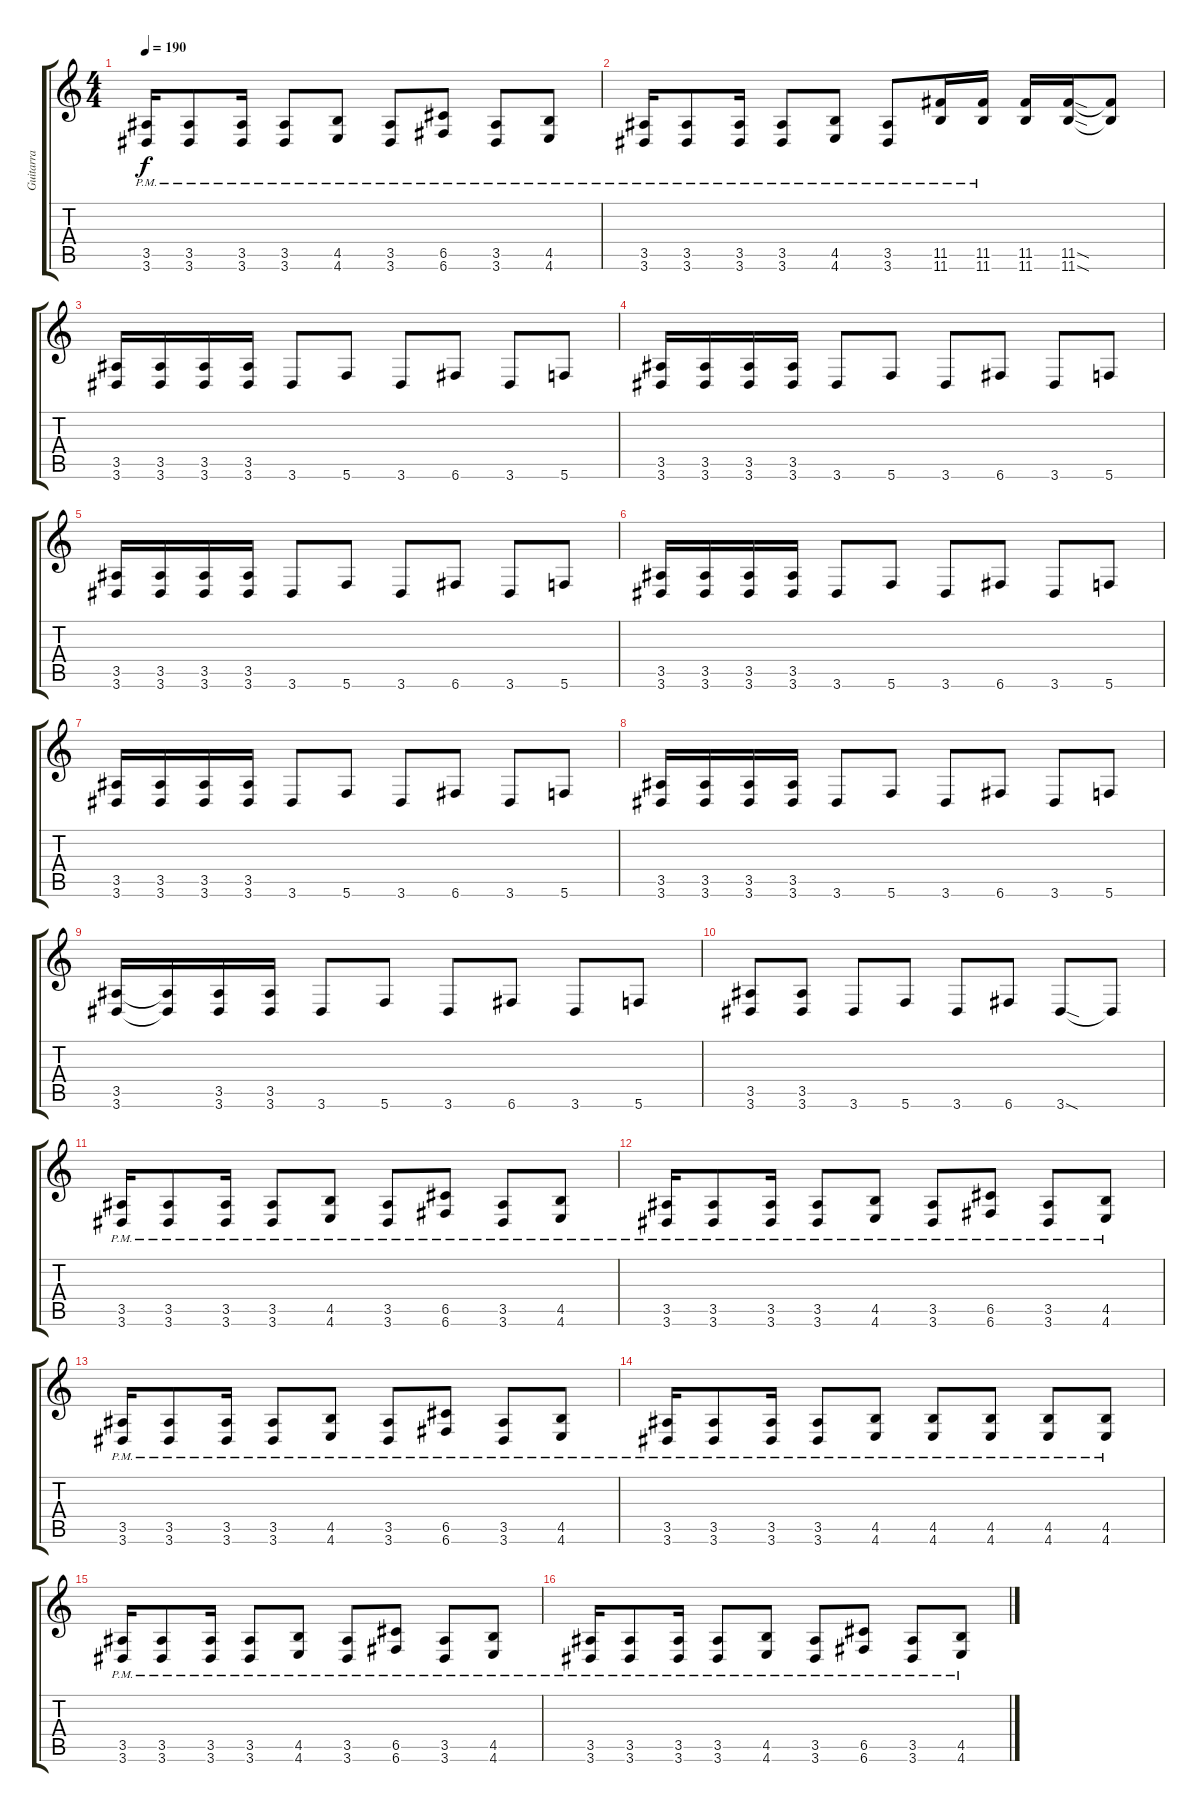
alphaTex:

\track ("Guitarra" "Guitarra") {instrument distortionguitar}
\staff {score tabs}
\tuning (D4 A3 F3 C3 G2 C2) {hide}
\ts (4 4)
\tempo 190
\clef g2
\ks c
(3.5{pm} 3.6{pm}).16{dy f} (3.5{pm} 3.6{pm}).8 (3.5{pm} 3.6{pm}).16 (3.5{pm} 3.6{pm}).8 (4.5{pm} 4.6{pm}).8 (3.5{pm} 3.6{pm}).8 (6.5{pm} 6.6{pm}).8 (3.5{pm} 3.6{pm}).8 (4.5{pm} 4.6{pm}).8 |
(3.5{pm} 3.6{pm}).16 (3.5{pm} 3.6{pm}).8 (3.5{pm} 3.6{pm}).16 (3.5{pm} 3.6{pm}).8 (4.5{pm} 4.6{pm}).8 (3.5{pm} 3.6{pm}).8 (11.5{pm} 11.6{pm}).16 (11.5{pm} 11.6{pm}).16 (11.5 11.6).16 (11.5{sod} 11.6{sod}).16 (11.5{t} 11.6{t}).8 |
(3.5 3.6).16 (3.5 3.6).16 (3.5 3.6).16 (3.5 3.6).16 3.6.8 5.6.8 3.6.8 6.6.8 3.6.8 5.6.8 |
(3.5 3.6).16 (3.5 3.6).16 (3.5 3.6).16 (3.5 3.6).16 3.6.8 5.6.8 3.6.8 6.6.8 3.6.8 5.6.8 |
(3.5 3.6).16 (3.5 3.6).16 (3.5 3.6).16 (3.5 3.6).16 3.6.8 5.6.8 3.6.8 6.6.8 3.6.8 5.6.8 |
(3.5 3.6).16 (3.5 3.6).16 (3.5 3.6).16 (3.5 3.6).16 3.6.8 5.6.8 3.6.8 6.6.8 3.6.8 5.6.8 |
(3.5 3.6).16 (3.5 3.6).16 (3.5 3.6).16 (3.5 3.6).16 3.6.8 5.6.8 3.6.8 6.6.8 3.6.8 5.6.8 |
(3.5 3.6).16 (3.5 3.6).16 (3.5 3.6).16 (3.5 3.6).16 3.6.8 5.6.8 3.6.8 6.6.8 3.6.8 5.6.8 |
(3.5 3.6).16 (3.5{t} 3.6{t}).16 (3.5 3.6).16 (3.5 3.6).16 3.6.8 5.6.8 3.6.8 6.6.8 3.6.8 5.6.8 |
(3.5 3.6).8 (3.5 3.6).8 3.6.8 5.6.8 3.6.8 6.6.8 3.6{sod}.8 3.6{t}.8 |
(3.5{pm} 3.6{pm}).16 (3.5{pm} 3.6{pm}).8 (3.5{pm} 3.6{pm}).16 (3.5{pm} 3.6{pm}).8 (4.5{pm} 4.6{pm}).8 (3.5{pm} 3.6{pm}).8 (6.5{pm} 6.6{pm}).8 (3.5{pm} 3.6{pm}).8 (4.5{pm} 4.6{pm}).8 |
(3.5{pm} 3.6{pm}).16 (3.5{pm} 3.6{pm}).8 (3.5{pm} 3.6{pm}).16 (3.5{pm} 3.6{pm}).8 (4.5{pm} 4.6{pm}).8 (3.5{pm} 3.6{pm}).8 (6.5{pm} 6.6{pm}).8 (3.5{pm} 3.6{pm}).8 (4.5{pm} 4.6{pm}).8 |
(3.5{pm} 3.6{pm}).16 (3.5{pm} 3.6{pm}).8 (3.5{pm} 3.6{pm}).16 (3.5{pm} 3.6{pm}).8 (4.5{pm} 4.6{pm}).8 (3.5{pm} 3.6{pm}).8 (6.5{pm} 6.6{pm}).8 (3.5{pm} 3.6{pm}).8 (4.5{pm} 4.6{pm}).8 |
(3.5{pm} 3.6{pm}).16 (3.5{pm} 3.6{pm}).8 (3.5{pm} 3.6{pm}).16 (3.5{pm} 3.6{pm}).8 (4.5{pm} 4.6{pm}).8 (4.5{pm} 4.6{pm}).8 (4.5{pm} 4.6{pm}).8 (4.5{pm} 4.6{pm}).8 (4.5{pm} 4.6{pm}).8 |
(3.5{pm} 3.6{pm}).16 (3.5{pm} 3.6{pm}).8 (3.5{pm} 3.6{pm}).16 (3.5{pm} 3.6{pm}).8 (4.5{pm} 4.6{pm}).8 (3.5{pm} 3.6{pm}).8 (6.5{pm} 6.6{pm}).8 (3.5{pm} 3.6{pm}).8 (4.5{pm} 4.6{pm}).8 |
(3.5{pm} 3.6{pm}).16 (3.5{pm} 3.6{pm}).8 (3.5{pm} 3.6{pm}).16 (3.5{pm} 3.6{pm}).8 (4.5{pm} 4.6{pm}).8 (3.5{pm} 3.6{pm}).8 (6.5{pm} 6.6{pm}).8 (3.5{pm} 3.6{pm}).8 (4.5{pm} 4.6{pm}).8
